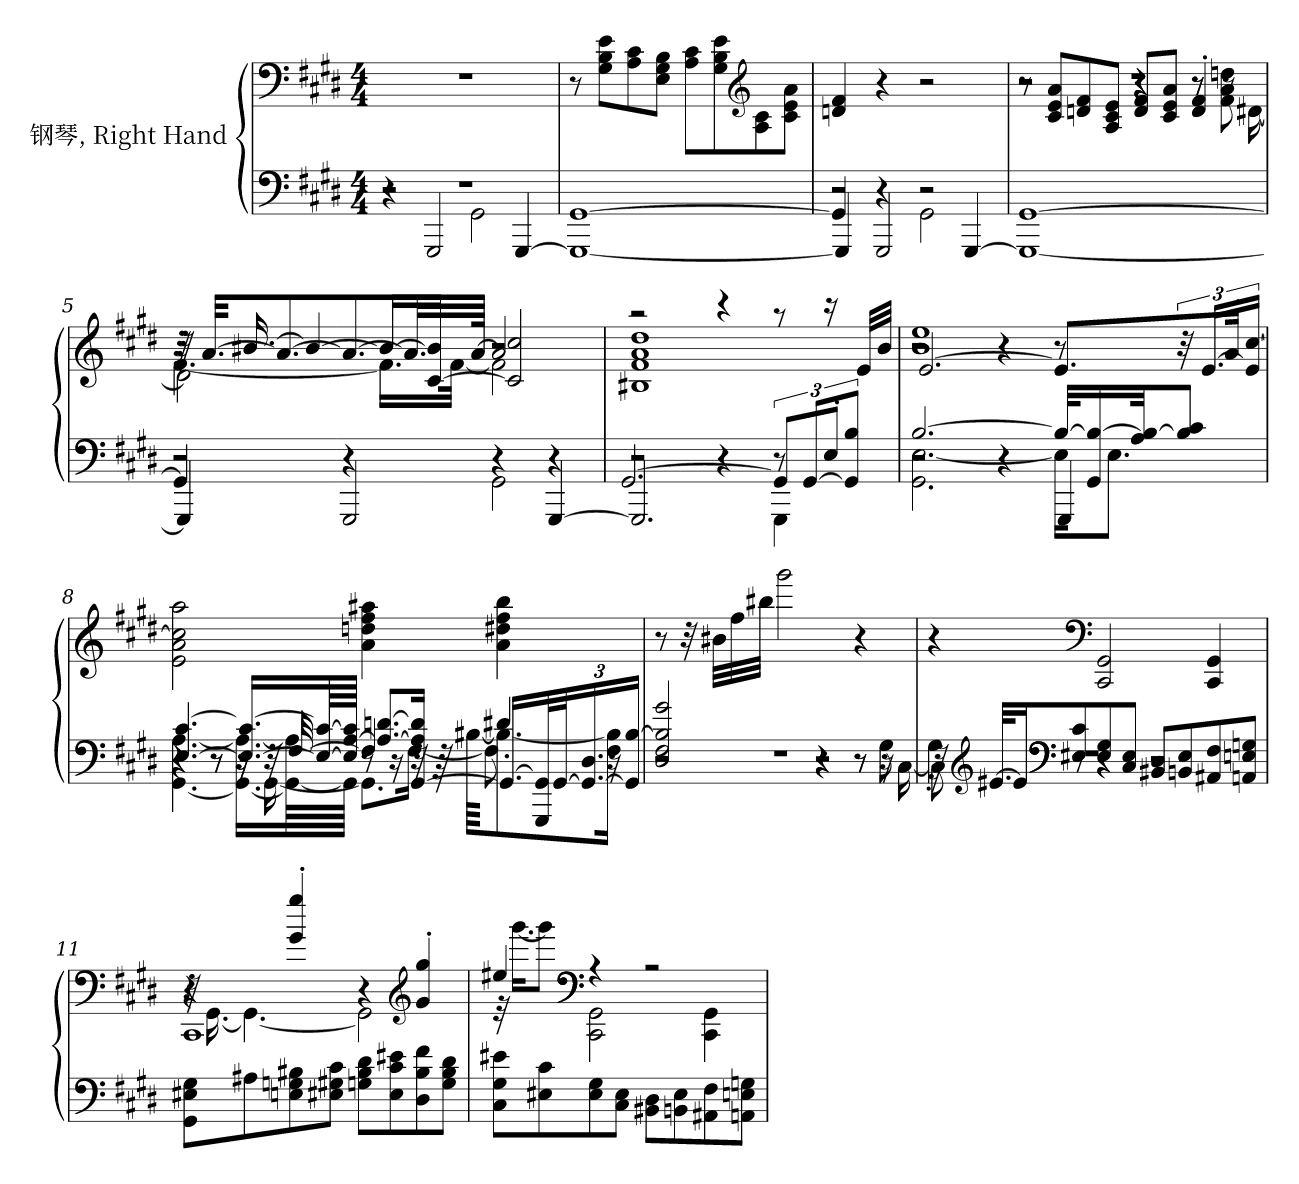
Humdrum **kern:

**kern	**kern
*part1	*part1
*staff2	*staff1
*I"钢琴, Right Hand	*
*clefF4	*clefF4
*k[f#c#g#d#]	*k[f#c#g#d#]
*M4/4	*M4/4
*MM77	*MM77
=1	=1
*^	*
*	*^	*
1r	2r	4r	1r
.	.	2GGG#/	.
.	2GG#\	.	.
.	.	[4GGG#/	.
*	*v	*v	*
=2	=2	=2
[1GG#	1GGG#_	8r
.	.	8G#\ 8B\ 8e\L
.	.	8A\ 8c#\
.	.	8E\ 8G#\ 8B\J
.	.	8A\ 8c#\L
.	.	8G#\ 8B\ 8e\
*	*	*clefG2
.	.	8A\ 8c#\
.	.	8c#\ 8e\ 8a\J
=3	=3	=3
*	*^	*
4GG#/]	2r	4GGG#/]	4dn/ 4f#/
4r	.	2GGG#/	4r
2r	2GG#\	.	2r
.	.	[4GGG#/	.
*	*v	*v	*
=4	=4	=4
*	*	*^
*	*	*	*^
*	*	*	*	*^
[1GG#	1GGG#_	1r	2r	8r	2r
.	.	.	.	8c#/ 8e/ 8a/L	.
.	.	.	.	8dn/ 8f#/	.
.	.	.	.	8A/ 8c#/ 8e/J	.
.	.	.	4r	8d/ 8f#/L	4r
.	.	.	.	8c#/ 8e/ 8a/J	.
.	.	.	8r	4d/' 4f#/'	8r
.	.	.	8f#\ 8a\ 8ddn\	.	16r
.	.	.	.	.	[16d#X\
!!LO:LB:g=z	!!	!!	!!
=5	=5	=5	=5	=5	=5
*	*^	*	*	*	*
4GG#/]	2r	4GGG#/]	64r	[4.f#\	32r	2d#\]
.	.	.	[32.a/KKL	.	.	.
.	.	.	.	.	[16.b#X/	.
.	.	.	8.a/_	.	.	.
.	.	.	.	.	4b#/_	.
4r	.	2GGG#/	8.a/_	.	.	.
.	.	.	.	16.f#\LL]	16b#/LL_	.
.	.	.	32.a/LL]	.	[16c#/ 16b#/]JJ	.
.	.	.	.	[32f#\JJk	.	.
.	.	.	[64a/JJJk	.	.	.
4r	2GG#\	.	2a/]	2f#\]	2c#/] 2cc#/	2r
[4GGG#/	.	4r	.	.	.	.
*	*	*	*	*v	*v	*v
=6	=6	=6	=6	=6
2.GGG#/]	2r	[2.GG#/	2r	1B#X 1f# 1a 1dd#
.	4r	.	4r	.
12r	4GGG#\	8GG#/L]	8r	.
[12GG#/L	.	.	.	.
.	.	8E'/J	16r	.
12GG#/] 12B/J	.	.	.	.
.	.	.	32e/LLL	.
.	.	.	32b/JJJ	.
!!LO:LB:g=z
=7	=7	=7	=7	=7
*	*	*	*	*^
[2.B/	2.GG#\ [2.E\	2r	2r	1b 1ee	[2.e/
.	.	4r	4r	.	.
32B/KLL_	16E\KL]	4GGG#/	8r	.	8.e/L]
16GG#/ 16B/_	.	.	.	.	.
.	8.E\J	.	.	.	.
32A/ 32B/_JK	.	.	.	.	.
8B/] 8c#/J	.	.	48r	.	.
.	.	.	[24.e/LL	.	.
.	.	.	.	.	16a'/Jk
.	.	.	24e/] [24cc#/JJ	.	.
*	*	*	*v	*v	*v
!!LO:LB:g=z
=8	=8	=8	=8
*	*	*^	*
4r	[4.GG#\ [4.A\	[4.E/ [4.c#/	4r	2e\ 2a\ 2cc#\] 2aa\
8r	.	.	8r	.
16r	16.GG#\_ 16.A\_LL	16.E/_ 16.c#/_LL	16r	.
32r	.	.	[16GG#\	.
[32F#/	64GG#\_ 64A\]LL	64E/_ 64c#/_LL	.	.
.	64GG#\JJJJ]	64E/] [64A/ 64c#/]JJJJ	.	.
*	*	*	*	*MM51
4F#/]	8r	8.A/_ [8.dn/L	8.GG#\L]	4a\ 4ddn\ 4ff#\ 4aa#X\
.	16r	.	.	.
.	32r	[16GG#/ 16A/] 16d/]Jk	[16F#\Jk	.
.	64r	.	.	.
.	[64B#X\KKKL	.	.	.
*	*	*	*	*MM39
4d#X/	8.B#\_	16.GG#/LL_	8.F#\]	4a\ 4dd#X\ 4ff#\ 4bb\
.	.	32GGG#/ 32GG#/]L	.	.
*	*	*Xbrackettup	*	*
.	.	[48GG#/J	.	.
.	.	24.GG#/_ 24.D#/	.	.
.	16F#\ 16B#\]Jk	.	16r	.
.	.	24GG#/] [24B#/JJ	.	.
=9	=9	=9	=9	=9
*	*	*	*	*MM25
1r	2r	2D#/ 2F#/ 2B#/] 2g#/	2r	8r
.	.	.	.	32r
.	.	.	.	32b#X\LLL
.	.	.	.	32ff#\
.	.	.	.	32bb#X\JJJ
.	.	.	.	2ggg#\
.	4r	2r	4r	.
.	8r	.	8r	4r
.	8G#\	.	16r	.
.	.	.	[16C#\	.
!!LO:LB:g=z
=10	=10	=10	=10	=10
*	*	*	*	*MM77
1r	4G#'\	64r	8C#\]	4r
*clefG2	*	*	*	*
.	.	[32.e#X/KLL	.	.
.	.	16e#/J]	.	.
*clefF4	*	*	*	*
.	.	8E#X/ 8c#/	8r	.
*	*	*	*	*clefF4
.	4r	8E#/ 8G#/	4r	2CC#/ 2GG#/
.	.	8C#/ 8E#/J	.	.
.	2r	8BB#X/ 8D#/L	2r	.
.	.	8BBn/ 8E#/	.	.
.	.	8AA#X/ 8F#/	.	4CC#/ 4GG#/
.	.	8AAn/ 8En/ 8Gn/J	.	.
*v	*v	*v	*v	*
=11	=11
*	*^
*	*	*^
8GG#\ 8E#X\ 8G#\L	4r	32r	1CC#
.	.	[16.GG#\	.
8A#X\	.	4.GG#\_	.
8En\ 8Gn\ 8B#X\	4g#/' 4gg#/'	.	.
8E#X\ 8G#X\ 8c#\J	.	.	.
8Gn\ 8B#\ 8d#\L	4r	2GG#\]	.
8E#\ 8c#\ 8e#X\	.	.	.
*	*clefG2	*	*
8D#\ 8B#\ 8f#\	4g#/' 4gg#/'	.	.
8G\ 8B#\ 8d#\J	.	.	.
*	*	*v	*v
!!LO:LB:g=z
=12	=12	=12
8C#\ 8G#\ 8e#X\L	4ee#X/	32r
.	.	[16.ggg#\KL
8E#X\ 8c#\	.	8ggg#\J]
*	*clefF4	*
8E#\ 8G#\	4r	2CC#\ 2GG#\
8C#\ 8E#\J	.	.
8BB#X\ 8D#\L	2r	.
8BBn\ 8E#\	.	.
8AA#X\ 8F#\	.	4CC#\ 4GG#\
8AAn\ 8En\ 8Gn\J	.	.
*	*v	*v
=	=
*-	*-
